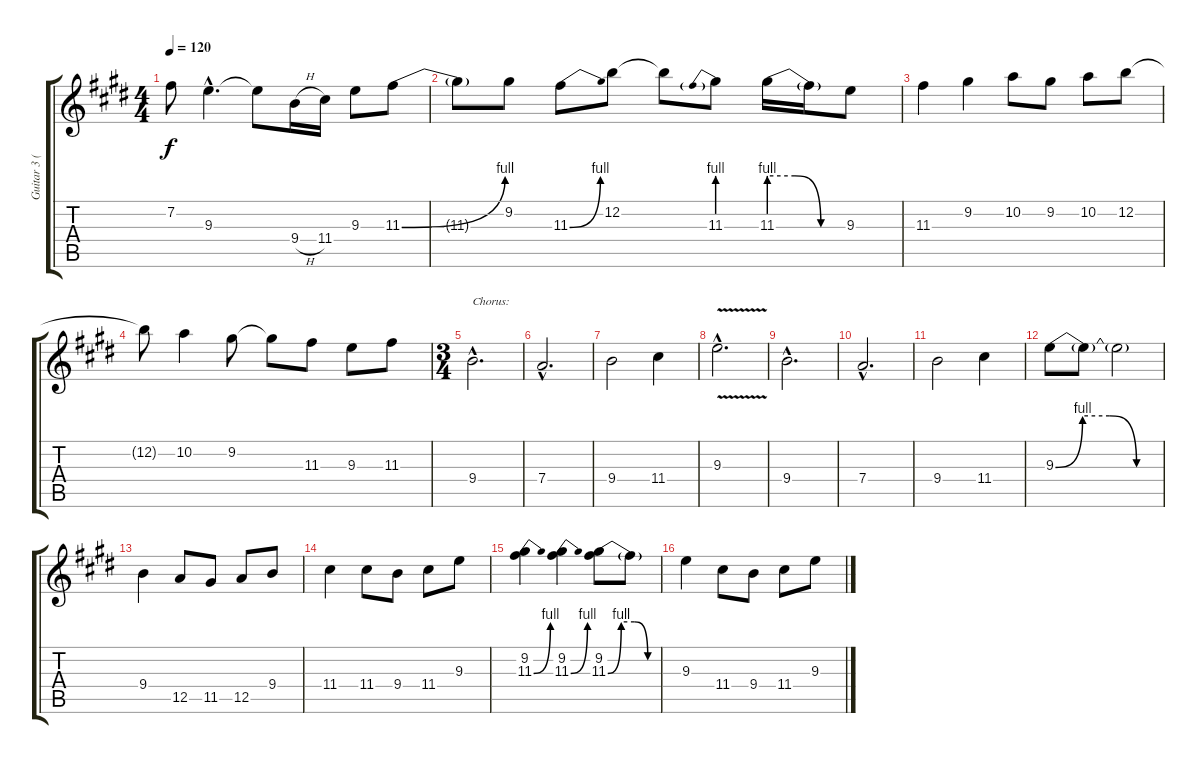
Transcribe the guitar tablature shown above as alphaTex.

\track ("Guitar 3 (slight dist.)" "Guitar 3 (") {instrument overdrivenguitar}
\staff {score tabs}
\tuning (E4 B3 G3 D3 A2 E2) {hide}
\ts (4 4)
\tempo 120
\clef g2
\ks e
7.2.8{dy f} 9.3{hac}.4{d} 9.3{t}.8 9.4{h}.16 11.4.16 9.3.8 11.3{be (bend 0 0 60 4)}.8 |
11.3{t}.8 9.2.8 11.3{be (bend 0 0 60 4)}.8 12.2.8 12.2{t}.8 11.3{be (prebend 0 4 60 4)}.8 11.3{be (custom 0 4 20 4 40 0 60 0)}.16 11.3{t}.16 9.3.8 |
11.3.4 9.2.4 10.2.8 9.2.8 10.2.8 12.2.8 |
12.2{t}.8 10.2.4 9.2.8 9.2{t}.8 11.3.8 9.3.8 11.3.8 |
\ts (3 4)
9.4{hac}.2{d txt "Chorus:"} |
7.4{hac}.2{d} |
9.4.2 11.4.4 |
9.3{v hac}.2{d} |
9.4{hac}.2{d} |
7.4{hac}.2{d} |
9.4.2 11.4.4 |
9.3{be (custom 0 0 15 4 30 4 45 0 60 0)}.8 9.3{t}.8 9.3{t}.2 |
9.4.4 12.5.8 11.5.8 12.5.8 9.4.8 |
11.4.4 11.4.8 9.4.8 11.4.8 9.3.8 |
(9.2 11.3{be (bend 0 0 60 4)}).4 (9.2 11.3{be (bend 0 0 60 4)}).4 (9.2 11.3{be (custom 0 0 15 4 30 4 45 0 60 0)}).8 11.3{t}.8 |
9.3.4 11.4.8 9.4.8 11.4.8 9.3.8
